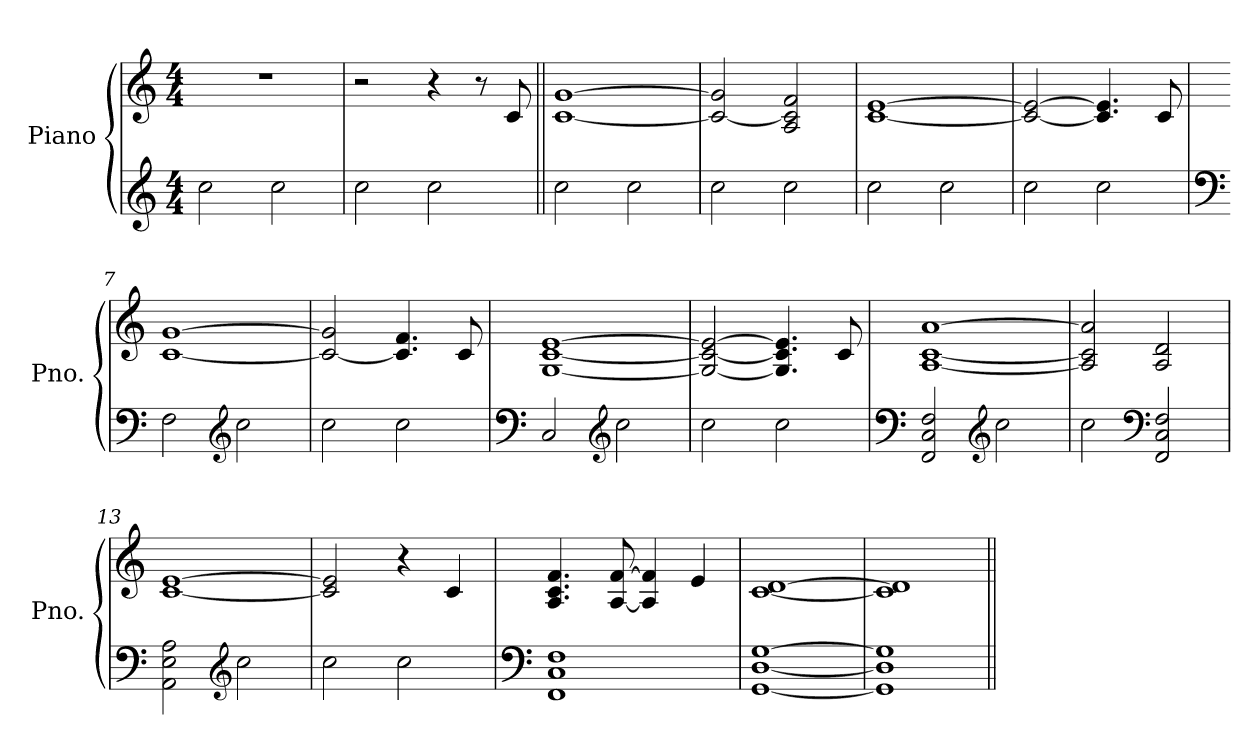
**kern	**kern
*part1	*part1
*staff2	*staff1
*I"Piano	*
*I'Pno.	*
*clefG2	*clefG2
*k[]	*k[]
*M4/4	*M4/4
*MM85	*MM85
=1	=1
2cc\	1r
2cc\	.
=2	=2
2cc\	2r
2cc\	4r
.	8r
.	8c/
=3||	=3||
2cc\	[1c [1g
2cc\	.
=4	=4
2cc\	2c/_ 2g/]
2cc\	2A/ 2c/] 2f/
=5	=5
2cc\	[1c [1e
2cc\	.
=6	=6
2cc\	2c/_ 2e/_
2cc\	4.c/] 4.e/]
.	8c/
=7	=7
*clefF4	*
2F\	[1c [1g
*clefG2	*
2cc\	.
=8	=8
2cc\	2c/_ 2g/]
2cc\	4.c/] 4.f/
.	8c/
=9	=9
*clefF4	*
2C/	[1G [1c [1e
*clefG2	*
2cc\	.
!!LO:LB:g=z
=10	=10
2cc\	2G/_ 2c/_ 2e/_
2cc\	4.G/] 4.c/] 4.e/]
.	8c/
=11	=11
*clefF4	*
2FF/ 2C/ 2F/	[1A [1c [1a
*clefG2	*
2cc\	.
=12	=12
2cc\	2A/] 2c/] 2a/]
*clefF4	*
2FF/ 2C/ 2F/	2A/ 2d/
=13	=13
2AA\ 2E\ 2A\	[1c [1e
*clefG2	*
2cc\	.
=14	=14
2cc\	2c/] 2e/]
2cc\	4r
.	4c/
=15	=15
*clefF4	*
1FF 1C 1F	4.A/ 4.c/ 4.f/
.	[8A/ [8f/
.	4A/] 4f/]
.	4e/
=16	=16
[1GG [1D [1G	[1c [1d
=17	=17
1GG] 1D] 1G]	1c] 1d]
=||	=||
*-	*-
